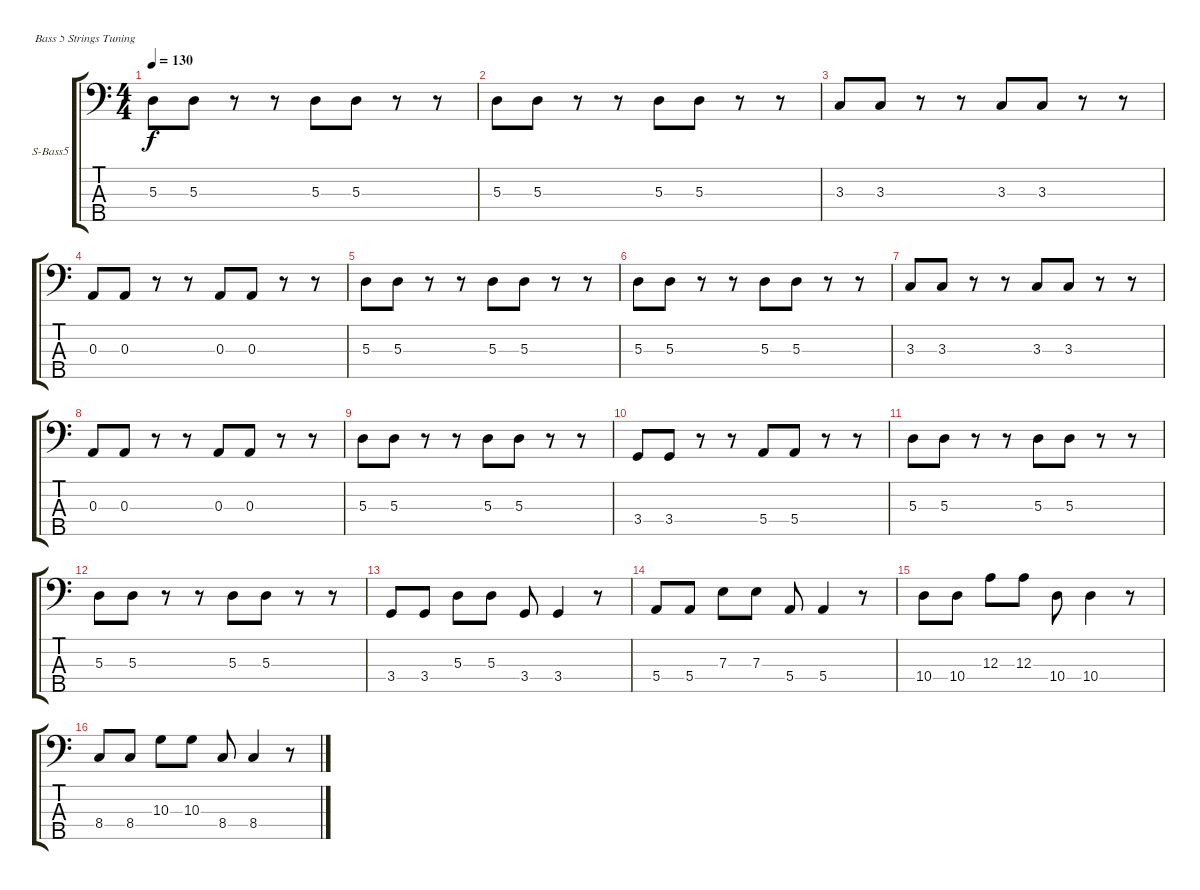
\bracketExtendMode groupsimilarinstruments
\firstSystemTrackNameOrientation horizontal
\otherSystemsTrackNameOrientation horizontal
\track ("Áàñ" "S-Bass5") {instrument synthbass2}
\staff {score tabs}
\tuning (G2 D2 A1 E1 B0)
\ts (4 4)
\tempo 130
\clef f4
\ks c
5.3.8{dy f} 5.3.8 r.8 r.8 5.3.8 5.3.8 r.8 r.8 |
5.3.8 5.3.8 r.8 r.8 5.3.8 5.3.8 r.8 r.8 |
3.3.8 3.3.8 r.8 r.8 3.3.8 3.3.8 r.8 r.8 |
0.3.8 0.3.8 r.8 r.8 0.3.8 0.3.8 r.8 r.8 |
5.3.8 5.3.8 r.8 r.8 5.3.8 5.3.8 r.8 r.8 |
5.3.8 5.3.8 r.8 r.8 5.3.8 5.3.8 r.8 r.8 |
3.3.8 3.3.8 r.8 r.8 3.3.8 3.3.8 r.8 r.8 |
0.3.8 0.3.8 r.8 r.8 0.3.8 0.3.8 r.8 r.8 |
5.3.8 5.3.8 r.8 r.8 5.3.8 5.3.8 r.8 r.8 |
3.4.8 3.4.8 r.8 r.8 5.4.8 5.4.8 r.8 r.8 |
5.3.8 5.3.8 r.8 r.8 5.3.8 5.3.8 r.8 r.8 |
5.3.8 5.3.8 r.8 r.8 5.3.8 5.3.8 r.8 r.8 |
3.4.8 3.4.8 5.3.8 5.3.8 3.4.8 3.4.4 r.8 |
5.4.8 5.4.8 7.3.8 7.3.8 5.4.8 5.4.4 r.8 |
10.4.8 10.4.8 12.3.8 12.3.8 10.4.8 10.4.4 r.8 |
8.4.8 8.4.8 10.3.8 10.3.8 8.4.8 8.4.4 r.8
